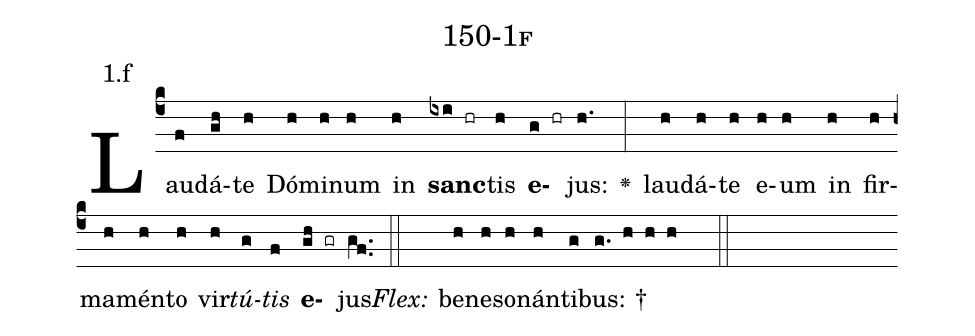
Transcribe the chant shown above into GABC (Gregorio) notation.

name: 150-1f;
annotation: 1.f;
%%
(c4)Lau(f)dá(gh)te(h) Dó(h)mi(h)num(h) in(h) <b>sanc</b>(ixi hr)tis(h) <b>e</b>(g hr)jus:(h.) <v>\greheightstar</v>(:) lau(h)dá(h)te(h) e(h)um(h) in(h) fir(h)ma(h)mén(h)to(h) vir(h)<i>tú</i>(g)<i>tis</i>(f) <b>e</b>(gh gr)jus.(gf..) (::)
<i>Flex:</i>()  be(h)ne(h)so(h)nán(h)ti(g)bus: †(g. h h h  ::)

%E(h) u(h) o(g) u(f) a(gh) e.(gf..) (::)
